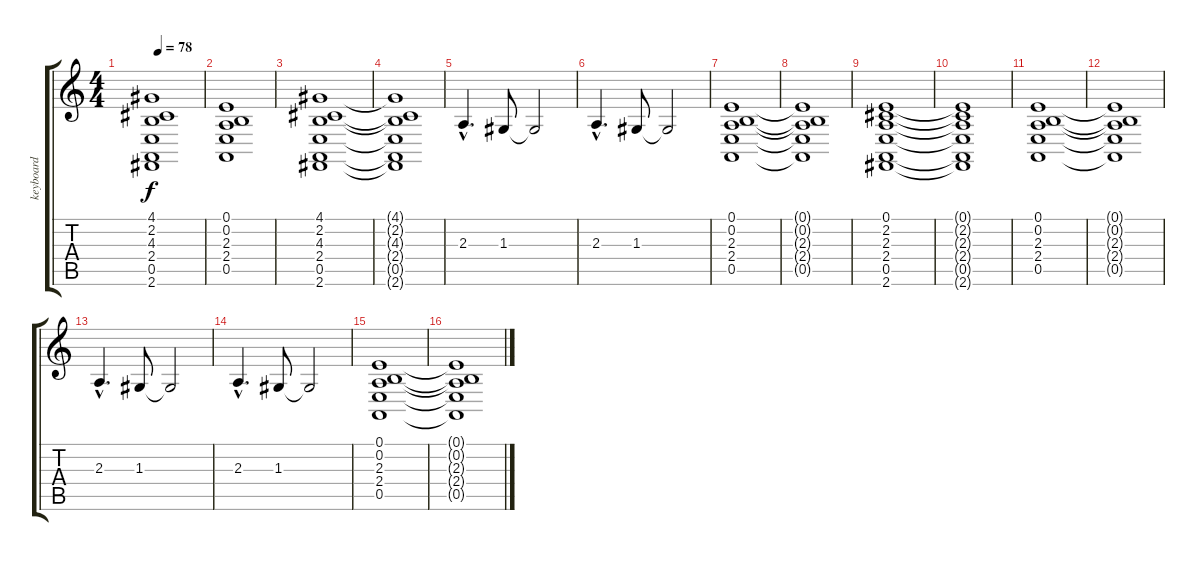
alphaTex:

\track ("keyboard" "keyboard") {instrument stringensemble1}
\staff {score tabs}
\tuning (E4 B3 G3 D3 A2 E2) {hide}
\ts (4 4)
\tempo 78
\clef g2
\ks c
(4.1 2.2 4.3 2.4 0.5 2.6).1{dy f} |
(0.1 0.2 2.3 2.4 0.5).1 |
(4.1 2.2 4.3 2.4 0.5 2.6).1 |
(4.1{t} 2.2{t} 4.3{t} 2.4{t} 0.5{t} 2.6{t}).1 |
2.3{hac}.4{d} 1.3.8 1.3{t}.2 |
2.3{hac}.4{d} 1.3.8 1.3{t}.2 |
(0.1 0.2 2.3 2.4 0.5).1 |
(0.1{t} 0.2{t} 2.3{t} 2.4{t} 0.5{t}).1 |
(0.1 2.2 2.3 2.4 0.5 2.6).1 |
(0.1{t} 2.2{t} 2.3{t} 2.4{t} 0.5{t} 2.6{t}).1 |
(0.1 0.2 2.3 2.4 0.5).1 |
(0.1{t} 0.2{t} 2.3{t} 2.4{t} 0.5{t}).1 |
2.3{hac}.4{d} 1.3.8 1.3{t}.2 |
2.3{hac}.4{d} 1.3.8 1.3{t}.2 |
(0.1 0.2 2.3 2.4 0.5).1 |
(0.1{t} 0.2{t} 2.3{t} 2.4{t} 0.5{t}).1
